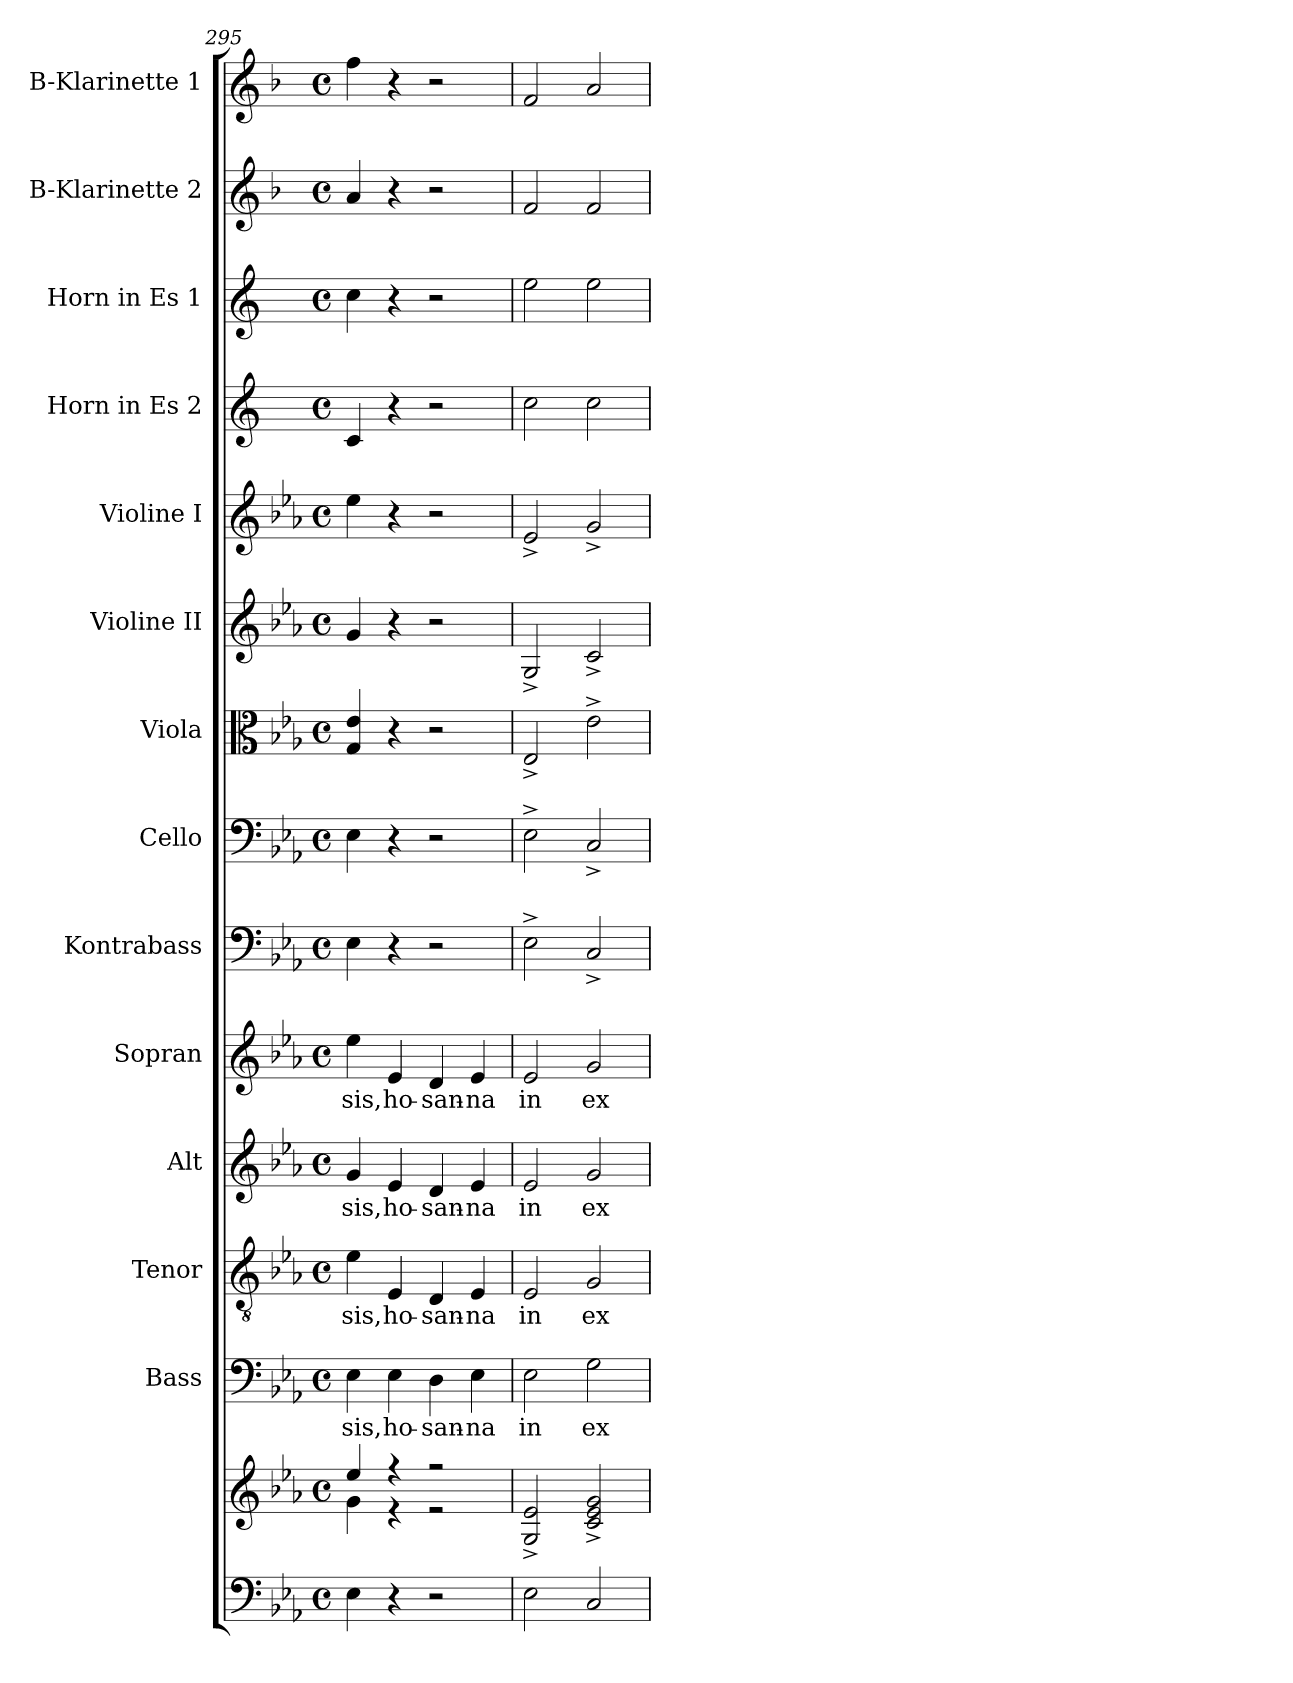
**kern	**kern	**kern	**text	**kern	**text	**kern	**text	**kern	**text	**kern	**kern	**kern	**kern	**kern	**kern	**kern	**kern	**kern
*part14	*part14	*part13	*part13	*part12	*part12	*part11	*part11	*part10	*part10	*part9	*part8	*part7	*part6	*part5	*part4	*part3	*part2	*part1
*staff15	*staff14	*staff13	*staff13	*staff12	*staff12	*staff11	*staff11	*staff10	*staff10	*staff9	*staff8	*staff7	*staff6	*staff5	*staff4	*staff3	*staff2	*staff1
*	*	*I"Bass	*	*I"Tenor	*	*I"Alt	*	*I"Sopran	*	*I"Kontrabass	*I"Cello	*I"Viola	*I"Violine II	*I"Violine I	*I"Horn in Es 2	*I"Horn in Es 1	*I"B-Klarinette 2	*I"B-Klarinette 1
*	*	*I'B.	*	*I'T.	*	*I'A.	*	*I'S.	*	*I'Kb.	*	*I'Vla.	*I'Vl. II	*I'Vl. I	*I'Hrn. 2	*I'Hrn. 1	*I'Kl. 2	*I'Kl. 1
*clefF4	*clefG2	*clefF4	*	*clefGv2	*	*clefG2	*	*clefG2	*	*clefF4	*clefF4	*clefC3	*clefG2	*clefG2	*clefG2	*clefG2	*clefG2	*clefG2
*	*	*	*	*	*	*	*	*	*	*ITrd7c12	*	*	*	*	*ITrd5c9	*ITrd5c9	*ITrd1c2	*ITrd1c2
*k[b-e-a-]	*k[b-e-a-]	*k[b-e-a-]	*	*k[b-e-a-]	*	*k[b-e-a-]	*	*k[b-e-a-]	*	*k[b-e-a-]	*k[b-e-a-]	*k[b-e-a-]	*k[b-e-a-]	*k[b-e-a-]	*k[b-e-a-]	*k[b-e-a-]	*k[b-e-a-]	*k[b-e-a-]
*E-:	*E-:	*E-:	*	*E-:	*	*E-:	*	*E-:	*	*E-:	*E-:	*E-:	*E-:	*E-:	*E-:	*E-:	*E-:	*E-:
*M4/4	*M4/4	*M4/4	*	*M4/4	*	*M4/4	*	*M4/4	*	*M4/4	*M4/4	*M4/4	*M4/4	*M4/4	*M4/4	*M4/4	*M4/4	*M4/4
*met(c)	*met(c)	*met(c)	*	*met(c)	*	*met(c)	*	*met(c)	*	*met(c)	*met(c)	*met(c)	*met(c)	*met(c)	*met(c)	*met(c)	*met(c)	*met(c)
=295	=295	=295	=295	=295	=295	=295	=295	=295	=295	=295	=295	=295	=295	=295	=295	=295	=295	=295
*	*^	*	*	*	*	*	*	*	*	*	*	*	*	*	*	*	*	*
!	!	!	!	!LO:LY:b	!	!LO:LY:b	!	!LO:LY:b	!	!LO:LY:b	!	!	!	!	!	!	!	!	!
4E-\	4ee-/	4g\	4E-\	-sis,	4e-\	-sis,	4g/	-sis,	4ee-\	-sis,	4EE-\	4E-\	4G/ 4e-/	4g/	4ee-\	4E-/	4e-\	4g/	4ee-\
!	!	!	!	!LO:LY:b	!	!LO:LY:b	!	!LO:LY:b	!	!LO:LY:b	!	!	!	!	!	!	!	!	!
4r	4r	4r	4E-\	ho-	4E-/	ho-	4e-/	ho-	4e-/	ho-	4r	4r	4r	4r	4r	4r	4r	4r	4r
!	!	!	!	!LO:LY:b	!	!LO:LY:b	!	!LO:LY:b	!	!LO:LY:b	!	!	!	!	!	!	!	!	!
2r	2r	2r	4D\	-san-	4D/	-san-	4d/	-san-	4d/	-san-	2r	2r	2r	2r	2r	2r	2r	2r	2r
!	!	!	!	!LO:LY:b	!	!LO:LY:b	!	!LO:LY:b	!	!LO:LY:b	!	!	!	!	!	!	!	!	!
.	.	.	4E-\	-na	4E-/	-na	4e-/	-na	4e-/	-na	.	.	.	.	.	.	.	.	.
*	*v	*v	*	*	*	*	*	*	*	*	*	*	*	*	*	*	*	*	*
=296	=296	=296	=296	=296	=296	=296	=296	=296	=296	=296	=296	=296	=296	=296	=296	=296	=296	=296
!	!	!	!LO:LY:b	!	!LO:LY:b	!	!LO:LY:b	!	!LO:LY:b	!	!	!	!	!	!	!	!	!
2E-\	2G/^> 2e-/^>	2E-\	in	2E-/	in	2e-/	in	2e-/	in	2EE-^>\	2E-^>\	2E-^</	2G^</	2e-^</	2e-\	2g\	2e-/	2e-/
!	!	!	!LO:LY:b	!	!LO:LY:b	!	!LO:LY:b	!	!LO:LY:b	!	!	!	!	!	!	!	!	!
2C/	2c/^> 2e-/^> 2g/^>	2G\	ex-	2G/	ex-	2g/	ex-	2g/	ex-	2CC^</	2C^</	2e-^>\	2c^</	2g^</	2e-\	2g\	2e-/	2g/
=	=	=	=	=	=	=	=	=	=	=	=	=	=	=	=	=	=	=
*-	*-	*-	*-	*-	*-	*-	*-	*-	*-	*-	*-	*-	*-	*-	*-	*-	*-	*-
